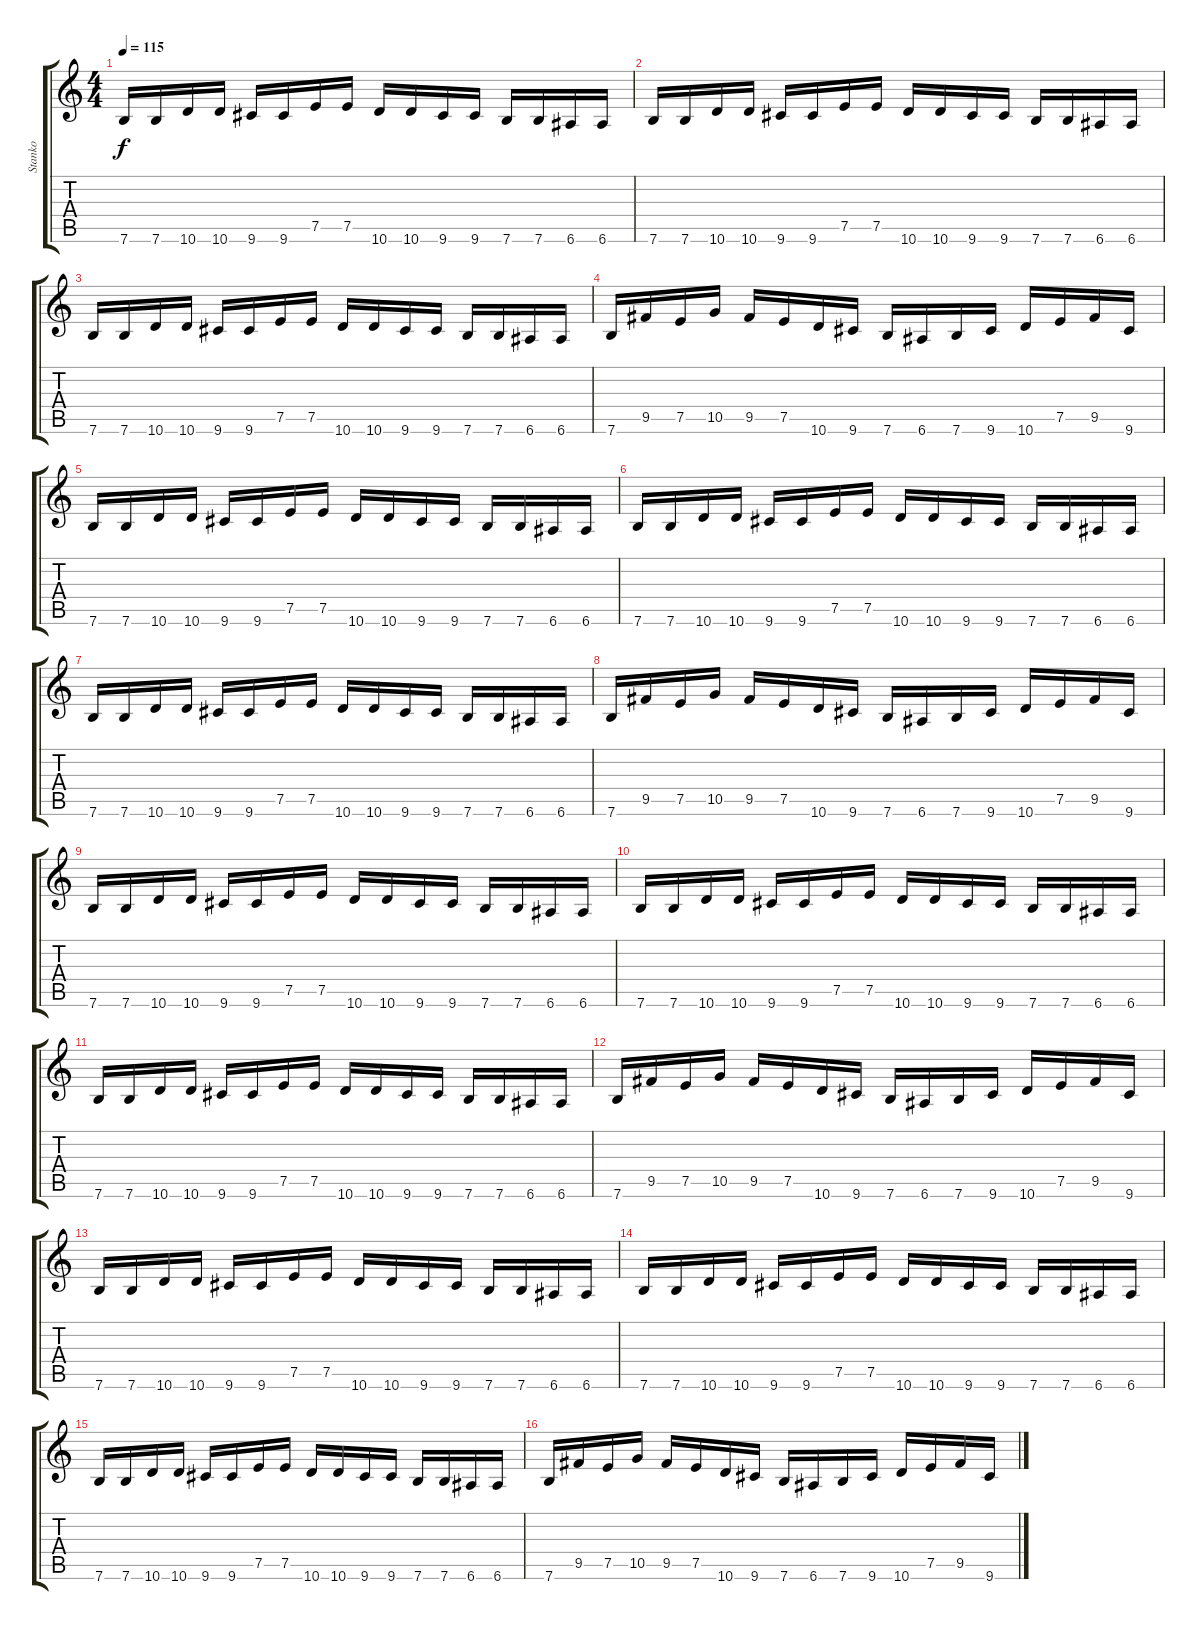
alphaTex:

\track ("Stanko" "Stanko") {instrument distortionguitar}
\staff {score tabs}
\tuning (E4 B3 G3 D3 A2 E2) {hide}
\ts (4 4)
\tempo 115
\clef g2
\ks c
7.6.16{dy f} 7.6.16 10.6.16 10.6.16 9.6.16 9.6.16 7.5.16 7.5.16 10.6.16 10.6.16 9.6.16 9.6.16 7.6.16 7.6.16 6.6.16 6.6.16 |
7.6.16 7.6.16 10.6.16 10.6.16 9.6.16 9.6.16 7.5.16 7.5.16 10.6.16 10.6.16 9.6.16 9.6.16 7.6.16 7.6.16 6.6.16 6.6.16 |
7.6.16 7.6.16 10.6.16 10.6.16 9.6.16 9.6.16 7.5.16 7.5.16 10.6.16 10.6.16 9.6.16 9.6.16 7.6.16 7.6.16 6.6.16 6.6.16 |
7.6.16 9.5.16 7.5.16 10.5.16 9.5.16 7.5.16 10.6.16 9.6.16 7.6.16 6.6.16 7.6.16 9.6.16 10.6.16 7.5.16 9.5.16 9.6.16 |
7.6.16 7.6.16 10.6.16 10.6.16 9.6.16 9.6.16 7.5.16 7.5.16 10.6.16 10.6.16 9.6.16 9.6.16 7.6.16 7.6.16 6.6.16 6.6.16 |
7.6.16 7.6.16 10.6.16 10.6.16 9.6.16 9.6.16 7.5.16 7.5.16 10.6.16 10.6.16 9.6.16 9.6.16 7.6.16 7.6.16 6.6.16 6.6.16 |
7.6.16 7.6.16 10.6.16 10.6.16 9.6.16 9.6.16 7.5.16 7.5.16 10.6.16 10.6.16 9.6.16 9.6.16 7.6.16 7.6.16 6.6.16 6.6.16 |
7.6.16 9.5.16 7.5.16 10.5.16 9.5.16 7.5.16 10.6.16 9.6.16 7.6.16 6.6.16 7.6.16 9.6.16 10.6.16 7.5.16 9.5.16 9.6.16 |
7.6.16 7.6.16 10.6.16 10.6.16 9.6.16 9.6.16 7.5.16 7.5.16 10.6.16 10.6.16 9.6.16 9.6.16 7.6.16 7.6.16 6.6.16 6.6.16 |
7.6.16 7.6.16 10.6.16 10.6.16 9.6.16 9.6.16 7.5.16 7.5.16 10.6.16 10.6.16 9.6.16 9.6.16 7.6.16 7.6.16 6.6.16 6.6.16 |
7.6.16 7.6.16 10.6.16 10.6.16 9.6.16 9.6.16 7.5.16 7.5.16 10.6.16 10.6.16 9.6.16 9.6.16 7.6.16 7.6.16 6.6.16 6.6.16 |
7.6.16 9.5.16 7.5.16 10.5.16 9.5.16 7.5.16 10.6.16 9.6.16 7.6.16 6.6.16 7.6.16 9.6.16 10.6.16 7.5.16 9.5.16 9.6.16 |
7.6.16 7.6.16 10.6.16 10.6.16 9.6.16 9.6.16 7.5.16 7.5.16 10.6.16 10.6.16 9.6.16 9.6.16 7.6.16 7.6.16 6.6.16 6.6.16 |
7.6.16 7.6.16 10.6.16 10.6.16 9.6.16 9.6.16 7.5.16 7.5.16 10.6.16 10.6.16 9.6.16 9.6.16 7.6.16 7.6.16 6.6.16 6.6.16 |
7.6.16 7.6.16 10.6.16 10.6.16 9.6.16 9.6.16 7.5.16 7.5.16 10.6.16 10.6.16 9.6.16 9.6.16 7.6.16 7.6.16 6.6.16 6.6.16 |
7.6.16 9.5.16 7.5.16 10.5.16 9.5.16 7.5.16 10.6.16 9.6.16 7.6.16 6.6.16 7.6.16 9.6.16 10.6.16 7.5.16 9.5.16 9.6.16
